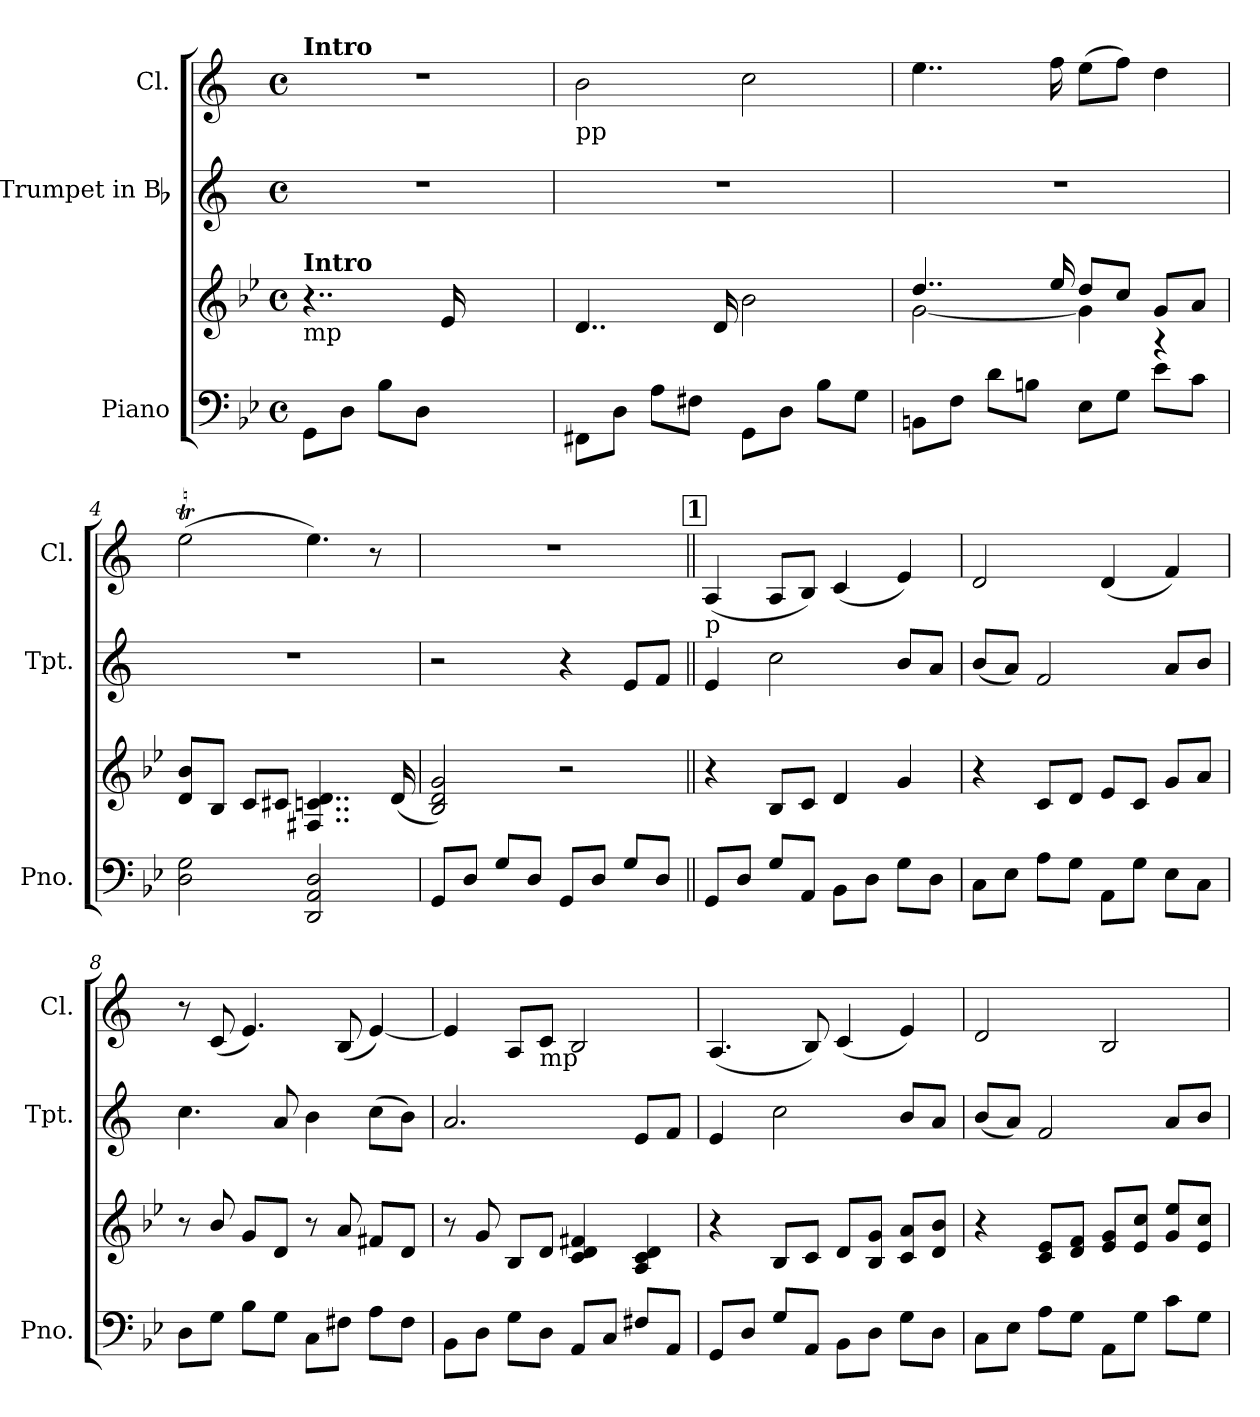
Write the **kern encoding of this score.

**kern	**kern	**kern	**kern
*part3	*part3	*part2	*part1
*staff4	*staff3	*staff2	*staff1
*I"Piano	*	*I"Trumpet in Bb	*I"Cl.
*I'Pno.	*	*I'Tpt.	*I'Cl.
!!LO:PB:g=z
*clefF4	*clefG2	*clefG2	*clefG2
*	*	*ITrd1c2	*ITrd1c2
*k[b-e-]	*k[b-e-]	*k[b-e-]	*k[b-e-]
*B-:	*B-:	*B-:	*B-:
*M4/4	*M4/4	*M4/4	*M4/4
*met(c)	*met(c)	*met(c)	*met(c)
=1	=1	=1	=1
!	!	!	!LO:TX:a:B:t=Intro
!	!LO:TX:b:t=mp	!	!
!	!LO:TX:a:B:t=Intro	!	!
!	!	!LO:N:vis=1	!LO:N:vis=1
8GGi\L	4..r	1r	1r
8Di\J	.	.	.
8B-i\L	.	.	.
8Di\J	.	.	.
.	16e-i/	.	.
2ryy	2ryy	.	.
=2	=2	=2	=2
!	!	!	!LO:TX:b:t=pp
8FF#Xi\L	4..di/	1r	2ai\
8Di\J	.	.	.
8Ai\L	.	.	.
8F#Xi\J	.	.	.
.	16di/	.	.
8GGi\L	2b-i\	.	2b-i\
8Di\J	.	.	.
8B-i\L	.	.	.
8Gi\J	.	.	.
=3	=3	=3	=3
*	*^	*	*
8BBni\L	4..ddi/	[<2gi\	1r	4..ddi\
8Fi\J	.	.	.	.
8di\L	.	.	.	.
8Bni\J	.	.	.	.
.	16ee-i/	.	.	16ee-i\
8E-i\L	8ddi/L	4gi\]	.	(8ddi\L
8Gi\J	8cci/J	.	.	8ee-i\J)
8e-i\L	8gi/L	4r	.	4cci\
8ci\J	8ai/J	.	.	.
*	*v	*v	*	*
!!LO:LB:g=z
=4	=4	=4	=4
2Di\ 2Gi	8di/ 8b-i/L	1r	(2ddTi\
.	8B-i/J	.	.
.	8ci/L	.	.
.	8c#Xi/J	.	.
2DDi/ 2AAi 2Di	4..F#Xi/ 4..cni 4..di	.	4.ddi\)
.	.	.	8r
.	(16di/	.	.
=5	=5	=5	=5
8GGi/L	2B-i/ 2di 2gi)	2r	1r
8Di/J	.	.	.
8Gi/L	.	.	.
8Di/J	.	.	.
8GGi/L	2r	4r	.
8Di/J	.	.	.
8Gi/L	.	8di/L	.
8Di/J	.	8e-i/J	.
!!LO:REH:place=s1:B:color=#000000:enc=box:fs=14.0049:t=1
=6||	=6||	=6||	=6||
!	!	!	!LO:TX:b:t=p
8GGi/L	4r	4di/	(4Gi/
8Di/J	.	.	.
8Gi/L	8B-i/L	2b-i\	8Gi/L
8AAi/J	8ci/J	.	8Ai/J)
8BB-i\L	4di/	.	(4B-i/
8Di\J	.	.	.
8Gi\L	4gi/	8ai/L	4di/)
8Di\J	.	8gi/J	.
!!LO:LB:g=z
=7	=7	=7	=7
8Ci\L	4r	(8ai/L	2ci/
8E-i\J	.	8gi/J)	.
8Ai\L	8ci/L	2e-i/	.
8Gi\J	8di/J	.	.
8AAi\L	8e-i/L	.	(4ci/
8Gi\J	8ci/J	.	.
8E-i\L	8gi/L	8gi/L	4e-i/)
8Ci\J	8ai/J	8ai/J	.
=8	=8	=8	=8
8Di\L	8r	4.b-i\	8r
8Gi\J	8b-i/	.	(8B-i/
8B-i\L	8gi/L	.	4.di/)
8Gi\J	8di/J	8gi/	.
8Ci\L	8r	4ai\	.
8F#Xi\J	8ai/	.	(8Ai/
8Ai\L	8f#Xi/L	(8b-i\L	[<4di/)
8F#i\J	8di/J	8ai\J)	.
=9	=9	=9	=9
8BB-i\L	8r	2.gi/	4di/]
8Di\J	8gi/	.	.
8Gi\L	8B-i/L	.	8Gi/L
!	!	!	!LO:TX:b:t=mp
8Di\J	8di/J	.	8B-i/J
8AAi/L	4ci/ 4di 4f#Xi	.	2Ai/
8Ci/J	.	.	.
8F#Xi/L	4Ai/ 4ci 4di	8di/L	.
8AAi/J	.	8e-i/J	.
!!LO:PB:g=z
=10	=10	=10	=10
8GGi/L	4r	4di/	(4.Gi/
8Di/J	.	.	.
8Gi/L	8B-i/L	2b-i\	.
8AAi/J	8ci/J	.	8Ai/)
8BB-i\L	8di/L	.	(4B-i/
8Di\J	8B-i/ 8gi/J	.	.
8Gi\L	8ci/ 8ai/L	8ai/L	4di/)
8Di\J	8di/ 8b-i/J	8gi/J	.
=11	=11	=11	=11
8Ci\L	4r	(8ai/L	2ci/
8E-i\J	.	8gi/J)	.
8Ai\L	8ci/ 8e-i/L	2e-i/	.
8Gi\J	8di/ 8fi/J	.	.
8AAi\L	8e-i/ 8gi/L	.	2Ai/
8Gi\J	8e-i/ 8cci/J	.	.
8ci\L	8gi/ 8ee-i/L	8gi/L	.
8Gi\J	8e-i/ 8cci/J	8ai/J	.
=	=	=	=
*-	*-	*-	*-
